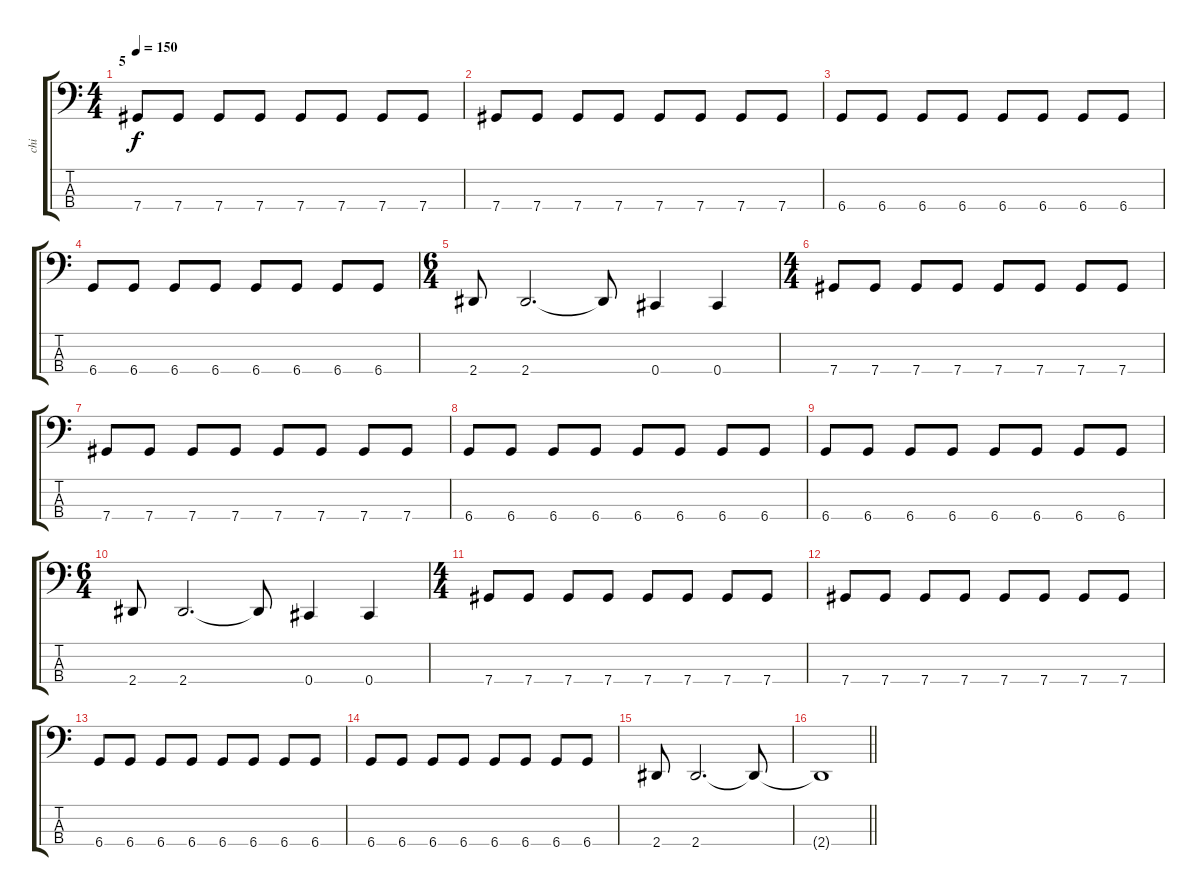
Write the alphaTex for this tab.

\track ("chi" "chi") {instrument electricbasspick}
\staff {score tabs}
\tuning (Gb2 Db2 Ab1 Db1) {hide}
\ts (4 4)
\section ("" "5")
\tempo 150
\clef f4
\ks c
7.4.8{dy f} 7.4.8 7.4.8 7.4.8 7.4.8 7.4.8 7.4.8 7.4.8 |
7.4.8 7.4.8 7.4.8 7.4.8 7.4.8 7.4.8 7.4.8 7.4.8 |
6.4.8 6.4.8 6.4.8 6.4.8 6.4.8 6.4.8 6.4.8 6.4.8 |
6.4.8 6.4.8 6.4.8 6.4.8 6.4.8 6.4.8 6.4.8 6.4.8 |
\ts (6 4)
2.4.8 2.4.2{d} 2.4{t}.8 0.4.4 0.4.4 |
\ts (4 4)
7.4.8 7.4.8 7.4.8 7.4.8 7.4.8 7.4.8 7.4.8 7.4.8 |
7.4.8 7.4.8 7.4.8 7.4.8 7.4.8 7.4.8 7.4.8 7.4.8 |
6.4.8 6.4.8 6.4.8 6.4.8 6.4.8 6.4.8 6.4.8 6.4.8 |
6.4.8 6.4.8 6.4.8 6.4.8 6.4.8 6.4.8 6.4.8 6.4.8 |
\ts (6 4)
2.4.8 2.4.2{d} 2.4{t}.8 0.4.4 0.4.4 |
\ts (4 4)
7.4.8 7.4.8 7.4.8 7.4.8 7.4.8 7.4.8 7.4.8 7.4.8 |
7.4.8 7.4.8 7.4.8 7.4.8 7.4.8 7.4.8 7.4.8 7.4.8 |
6.4.8 6.4.8 6.4.8 6.4.8 6.4.8 6.4.8 6.4.8 6.4.8 |
6.4.8 6.4.8 6.4.8 6.4.8 6.4.8 6.4.8 6.4.8 6.4.8 |
2.4.8 2.4.2{d} 2.4{t}.8 |
\barLineRight lightlight
2.4{t}.1
